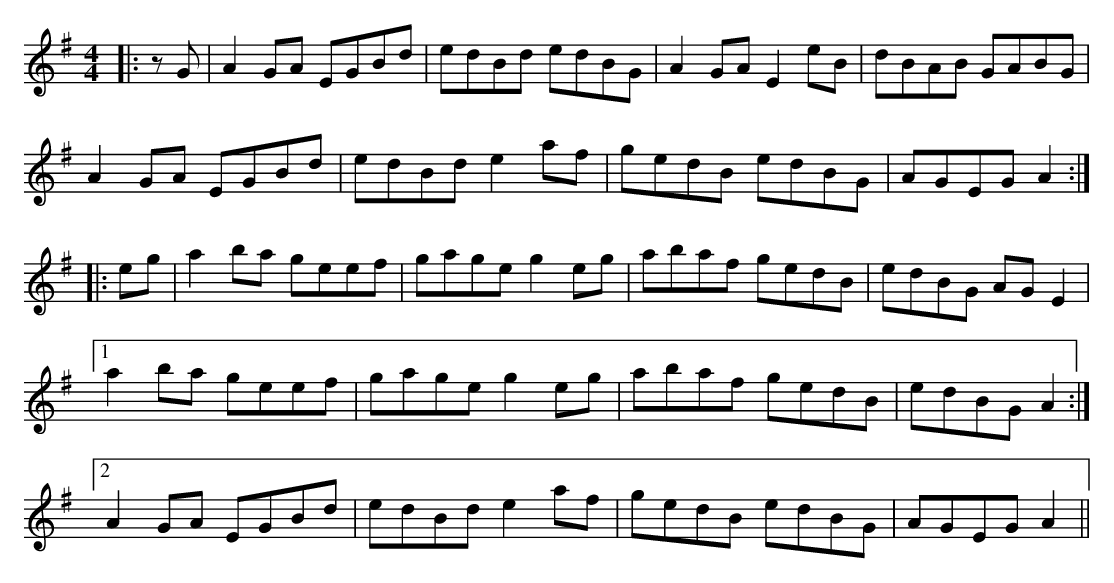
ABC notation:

X:1
M:4/4
K:Ador
|:zG|A2GA EGBd|edBd edBG|A2GA E2eB|dBAB GABG|
A2GA EGBd|edBd e2af|gedB edBG|AGEGA2:|
|:eg|a2ba geef|gage g2eg|abaf gedB|edBG AGE2|
[1a2ba geef|gage g2eg|abaf gedB|edBG A2:|
[2A2GA EGBd|edBd e2af|gedB edBG|AGEGA2||
